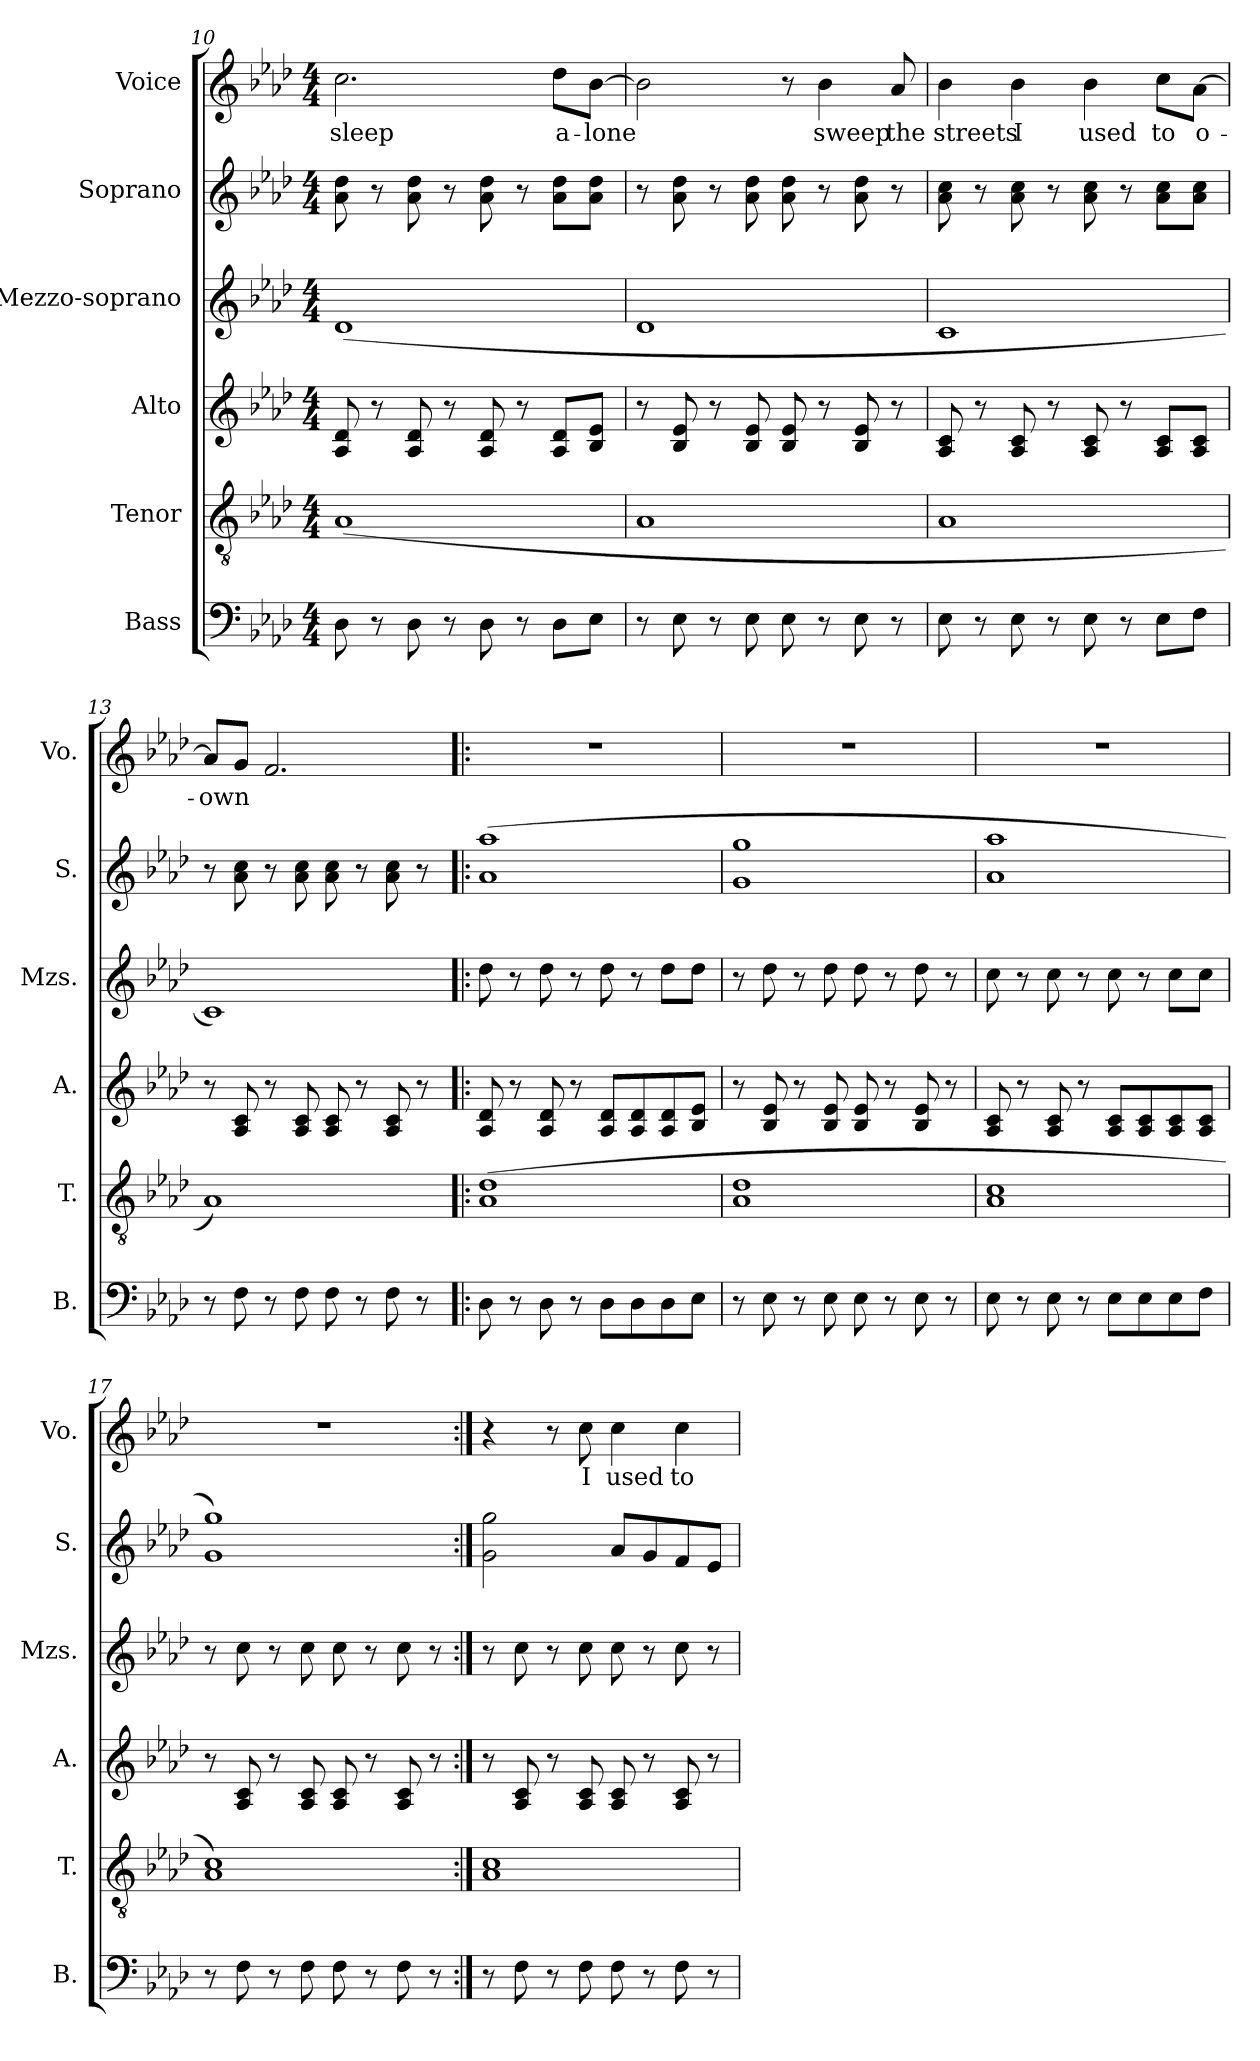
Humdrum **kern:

**kern	**kern	**kern	**kern	**kern	**kern	**text
*part6	*part5	*part4	*part3	*part2	*part1	*part1
*staff6	*staff5	*staff4	*staff3	*staff2	*staff1	*staff1
*I"Bass	*I"Tenor	*I"Alto	*I"Mezzo-soprano	*I"Soprano	*I"Voice	*
*I'B.	*I'T.	*I'A.	*I'Mzs.	*I'S.	*I'Vo.	*
!!LO:PB:g=z
*clefF4	*clefGv2	*clefG2	*clefG2	*clefG2	*clefG2	*
*k[b-e-a-d-]	*k[b-e-a-d-]	*k[b-e-a-d-]	*k[b-e-a-d-]	*k[b-e-a-d-]	*k[b-e-a-d-]	*
*M4/4	*M4/4	*M4/4	*M4/4	*M4/4	*M4/4	*
=10	=10	=10	=10	=10	=10	=10
!	!	!	!	!	!	!LO:LY:b
8D-\	(>1A-	8A-/ 8d-/	(>1d-	8a-\ 8dd-\	2.cc\	sleep
8r	.	8r	.	8r	.	.
8D-\	.	8A-/ 8d-/	.	8a-\ 8dd-\	.	.
8r	.	8r	.	8r	.	.
8D-\	.	8A-/ 8d-/	.	8a-\ 8dd-\	.	.
8r	.	8r	.	8r	.	.
!	!	!	!	!	!	!LO:LY:b
8D-\L	.	8A-/ 8d-/L	.	8a-\ 8dd-\L	8dd-\L	a-
!	!	!	!	!	!	!LO:LY:b
8E-\J	.	8B-/ 8e-/J	.	8a-\ 8dd-\J	[8b-\J	-lone
=11	=11	=11	=11	=11	=11	=11
8r	1A-	8r	1d-	8r	2b-\]	.
8E-\	.	8B-/ 8e-/	.	8a-\ 8dd-\	.	.
8r	.	8r	.	8r	.	.
8E-\	.	8B-/ 8e-/	.	8a-\ 8dd-\	.	.
8E-\	.	8B-/ 8e-/	.	8a-\ 8dd-\	8r	.
!	!	!	!	!	!	!LO:LY:b
8r	.	8r	.	8r	4b-\	sweep
8E-\	.	8B-/ 8e-/	.	8a-\ 8dd-\	.	.
!	!	!	!	!	!	!LO:LY:b
8r	.	8r	.	8r	8a-/	the
=12	=12	=12	=12	=12	=12	=12
!	!	!	!	!	!	!LO:LY:b
8E-\	1A-	8A-/ 8c/	1c	8a-\ 8cc\	4b-\	streets
8r	.	8r	.	8r	.	.
!	!	!	!	!	!	!LO:LY:b
8E-\	.	8A-/ 8c/	.	8a-\ 8cc\	4b-\	I
8r	.	8r	.	8r	.	.
!	!	!	!	!	!	!LO:LY:b
8E-\	.	8A-/ 8c/	.	8a-\ 8cc\	4b-\	used
8r	.	8r	.	8r	.	.
!	!	!	!	!	!	!LO:LY:b
8E-\L	.	8A-/ 8c/L	.	8a-\ 8cc\L	8cc\L	to
!	!	!	!	!	!	!LO:LY:b
8F\J	.	8A-/ 8c/J	.	8a-\ 8cc\J	[8a-\J	o-
!!LO:LB:g=z
=13	=13	=13	=13	=13	=13	=13
!	!	!	!	!	!	!LO:LY:b
8r	1A-)	8r	1c)	8r	8a-/L]	-own
8F\	.	8A-/ 8c/	.	8a-\ 8cc\	8g/J	.
8r	.	8r	.	8r	2.f/	.
8F\	.	8A-/ 8c/	.	8a-\ 8cc\	.	.
8F\	.	8A-/ 8c/	.	8a-\ 8cc\	.	.
8r	.	8r	.	8r	.	.
8F\	.	8A-/ 8c/	.	8a-\ 8cc\	.	.
8r	.	8r	.	8r	.	.
=14!|:	=14!|:	=14!|:	=14!|:	=14!|:	=14!|:	=14!|:
8D-\	(>1A- 1d-	8A-/ 8d-/	8dd-\	(>1a- 1aa-	1r	.
8r	.	8r	8r	.	.	.
8D-\	.	8A-/ 8d-/	8dd-\	.	.	.
8r	.	8r	8r	.	.	.
8D-\L	.	8A-/ 8d-/L	8dd-\	.	.	.
8D-\	.	8A-/ 8d-/	8r	.	.	.
8D-\	.	8A-/ 8d-/	8dd-\L	.	.	.
8E-\J	.	8B-/ 8e-/J	8dd-\J	.	.	.
=15	=15	=15	=15	=15	=15	=15
8r	1A- 1d-	8r	8r	1g 1gg	1r	.
8E-\	.	8B-/ 8e-/	8dd-\	.	.	.
8r	.	8r	8r	.	.	.
8E-\	.	8B-/ 8e-/	8dd-\	.	.	.
8E-\	.	8B-/ 8e-/	8dd-\	.	.	.
8r	.	8r	8r	.	.	.
8E-\	.	8B-/ 8e-/	8dd-\	.	.	.
8r	.	8r	8r	.	.	.
=16	=16	=16	=16	=16	=16	=16
8E-\	1A- 1c	8A-/ 8c/	8cc\	1a- 1aa-	1r	.
8r	.	8r	8r	.	.	.
8E-\	.	8A-/ 8c/	8cc\	.	.	.
8r	.	8r	8r	.	.	.
8E-\L	.	8A-/ 8c/L	8cc\	.	.	.
8E-\	.	8A-/ 8c/	8r	.	.	.
8E-\	.	8A-/ 8c/	8cc\L	.	.	.
8F\J	.	8A-/ 8c/J	8cc\J	.	.	.
!!LO:PB:g=z
=17	=17	=17	=17	=17	=17	=17
8r	1A- 1c)	8r	8r	1g 1gg)	1r	.
8F\	.	8A-/ 8c/	8cc\	.	.	.
8r	.	8r	8r	.	.	.
8F\	.	8A-/ 8c/	8cc\	.	.	.
8F\	.	8A-/ 8c/	8cc\	.	.	.
8r	.	8r	8r	.	.	.
8F\	.	8A-/ 8c/	8cc\	.	.	.
8r	.	8r	8r	.	.	.
=18:|!	=18:|!	=18:|!	=18:|!	=18:|!	=18:|!	=18:|!
8r	1A- 1c	8r	8r	2g\ 2gg\	4r	.
8F\	.	8A-/ 8c/	8cc\	.	.	.
8r	.	8r	8r	.	8r	.
!	!	!	!	!	!	!LO:LY:b
8F\	.	8A-/ 8c/	8cc\	.	8cc\	I
!	!	!	!	!	!	!LO:LY:b
8F\	.	8A-/ 8c/	8cc\	8a-/L	4cc\	used
8r	.	8r	8r	8g/	.	.
!	!	!	!	!	!	!LO:LY:b
8F\	.	8A-/ 8c/	8cc\	8f/	4cc\	to
8r	.	8r	8r	8e-/J	.	.
=	=	=	=	=	=	=
*-	*-	*-	*-	*-	*-	*-
